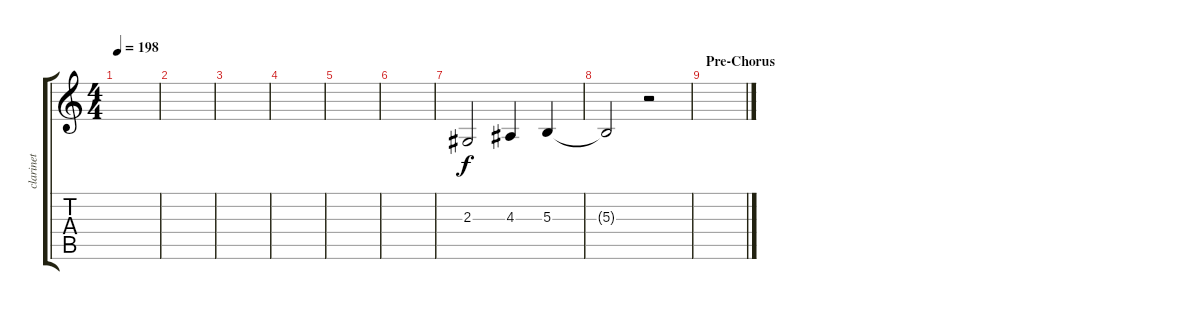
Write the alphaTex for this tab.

\track ("clarinet" "clarinet") {instrument clarinet}
\staff {score tabs}
\tuning (Eb4 Bb3 Gb3 Db3 Ab2 Eb2) {hide}
\ts (4 4)
\tempo 198
\clef g2
\ks c
|
|
|
|
|
|
2.3.2 4.3.4 5.3.4 |
5.3{t}.2 r.2 |
\section ("" "Pre-Chorus")
